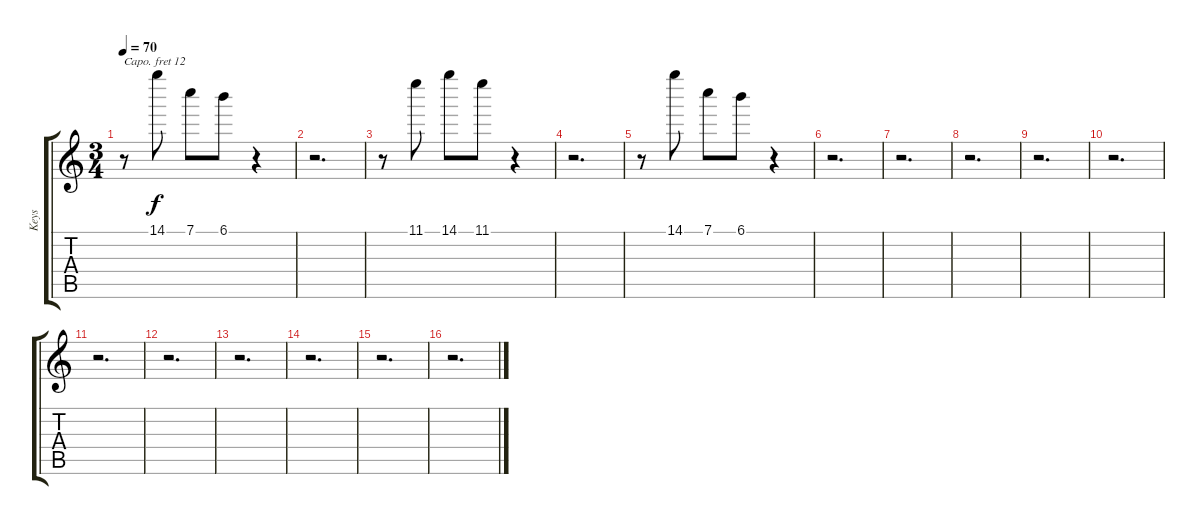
\track ("Keys" "Keys") {instrument musicbox}
\staff {score tabs}
\capo 12
\tuning (F5 C5 Ab4 Eb4 Bb3 F3) {hide}
\ts (3 4)
\tempo 70
\clef g2
\ks c
r.8{dy f} 14.1.8 7.1.8 6.1.8 r.4 |
r.2{d} |
r.8 11.1.8 14.1.8 11.1.8 r.4 |
r.2{d} |
r.8 14.1.8 7.1.8 6.1.8 r.4 |
r.2{d} |
r.2{d} |
r.2{d} |
r.2{d} |
r.2{d} |
r.2{d} |
r.2{d} |
r.2{d} |
r.2{d} |
r.2{d} |
r.2{d}
